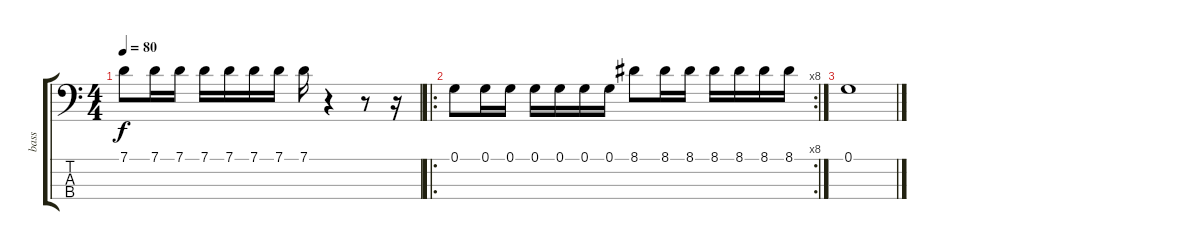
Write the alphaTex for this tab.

\track ("bass" "bass") {instrument electricbassfinger}
\staff {score tabs}
\tuning (G2 D2 A1 E1) {hide}
\ts (4 4)
\tempo 80
\clef f4
\ks c
7.1.8{dy f} 7.1.16 7.1.16 7.1.16 7.1.16 7.1.16 7.1.16 7.1.16 r.4 r.8 r.16 |
\ro
\rc 8
0.1.8 0.1.16 0.1.16 0.1.16 0.1.16 0.1.16 0.1.16 8.1.8 8.1.16 8.1.16 8.1.16 8.1.16 8.1.16 8.1.16 |
0.1.1
